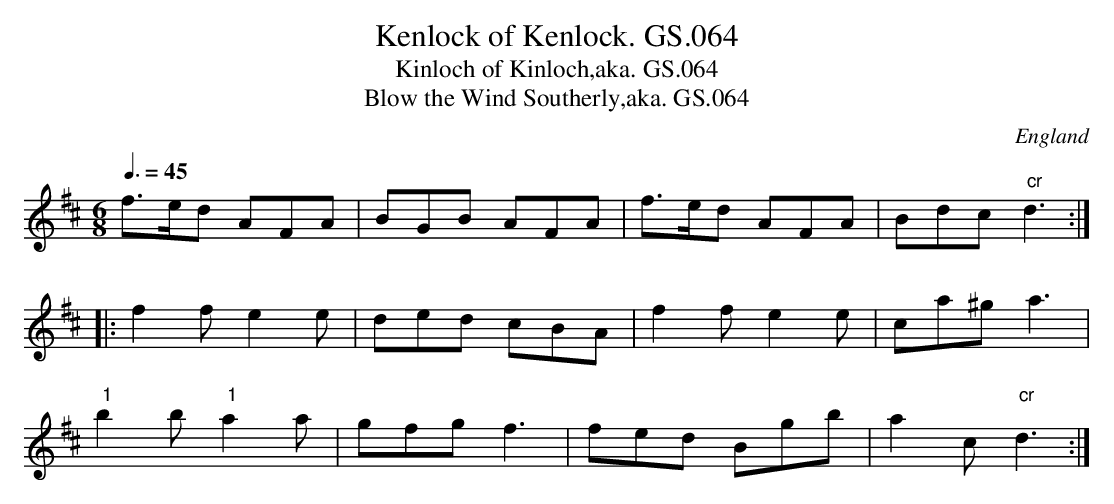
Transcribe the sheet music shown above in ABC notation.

X:1
T:Kenlock of Kenlock. GS.064
T:Kinloch of Kinloch,aka. GS.064
T:Blow the Wind Southerly,aka. GS.064
M:6/8
L:1/8
Q:3/8=45
O:England
K:D major
f>ed AFA | BGB AFA | f>ed AFA | Bdc  " cr" d3 :|!
|: f2f e2e | ded cBA | f2f e2e | ca^g a3 |!
" 1" b2b " 1"a2a | gfg f3 | fed Bgb | a2c " cr"d3 :|
